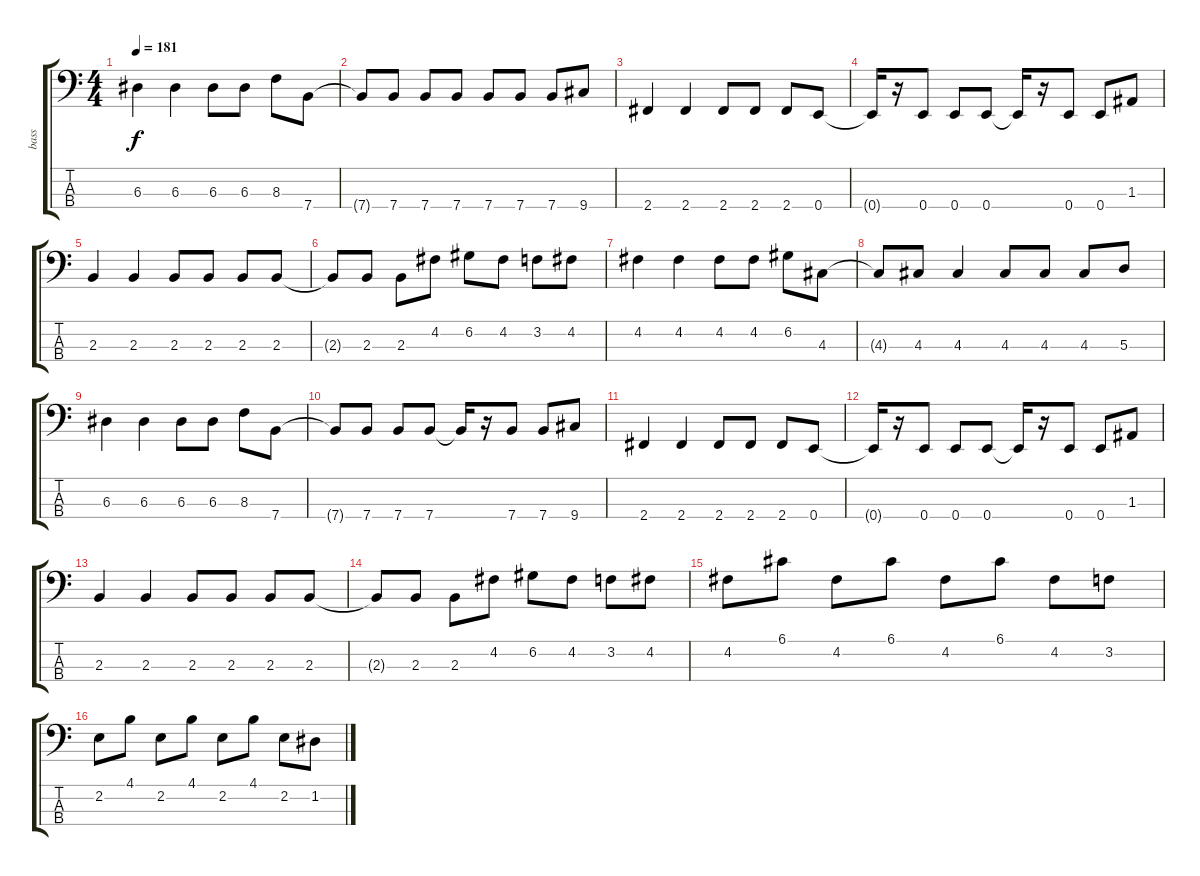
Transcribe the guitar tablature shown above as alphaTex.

\track ("bass" "bass") {instrument electricbasspick}
\staff {score tabs}
\tuning (G2 D2 A1 E1) {hide}
\ts (4 4)
\tempo 181
\clef f4
\ks c
6.3.4{dy f} 6.3.4 6.3.8 6.3.8 8.3.8 7.4.8 |
7.4{t}.8 7.4.8 7.4.8 7.4.8 7.4.8 7.4.8 7.4.8 9.4.8 |
2.4.4 2.4.4 2.4.8 2.4.8 2.4.8 0.4.8 |
0.4{t}.16 r.16 0.4.8 0.4.8 0.4.8 0.4{t}.16 r.16 0.4.8 0.4.8 1.3.8 |
2.3.4 2.3.4 2.3.8 2.3.8 2.3.8 2.3.8 |
2.3{t}.8 2.3.8 2.3.8 4.2.8 6.2.8 4.2.8 3.2.8 4.2.8 |
4.2.4 4.2.4 4.2.8 4.2.8 6.2.8 4.3.8 |
4.3{t}.8 4.3.8 4.3.4 4.3.8 4.3.8 4.3.8 5.3.8 |
6.3.4 6.3.4 6.3.8 6.3.8 8.3.8 7.4.8 |
7.4{t}.8 7.4.8 7.4.8 7.4.8 7.4{t}.16 r.16 7.4.8 7.4.8 9.4.8 |
2.4.4 2.4.4 2.4.8 2.4.8 2.4.8 0.4.8 |
0.4{t}.16 r.16 0.4.8 0.4.8 0.4.8 0.4{t}.16 r.16 0.4.8 0.4.8 1.3.8 |
2.3.4 2.3.4 2.3.8 2.3.8 2.3.8 2.3.8 |
2.3{t}.8 2.3.8 2.3.8 4.2.8 6.2.8 4.2.8 3.2.8 4.2.8 |
4.2.8 6.1.8 4.2.8 6.1.8 4.2.8 6.1.8 4.2.8 3.2.8 |
2.2.8 4.1.8 2.2.8 4.1.8 2.2.8 4.1.8 2.2.8 1.2.8
